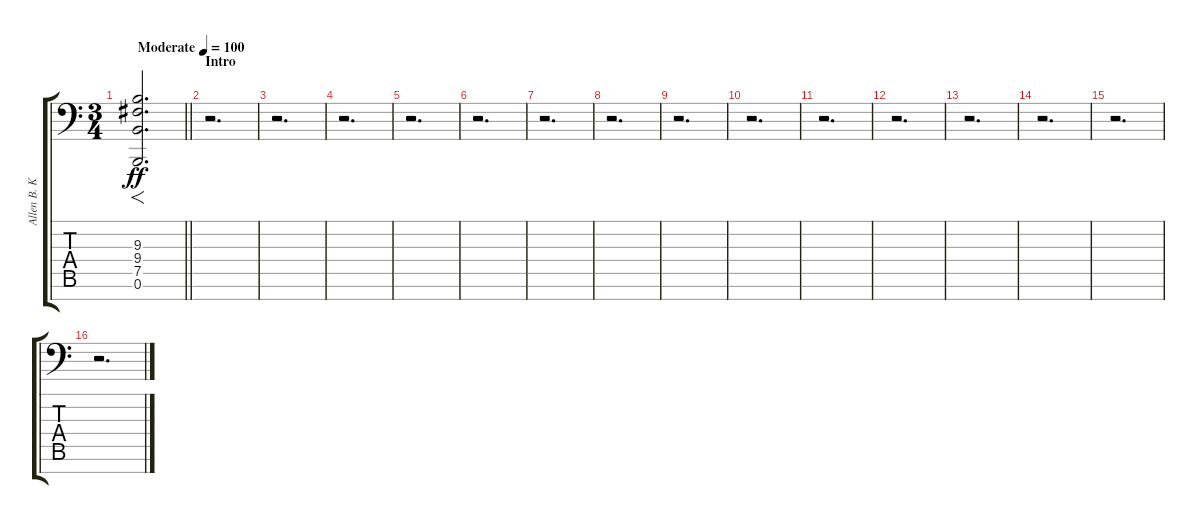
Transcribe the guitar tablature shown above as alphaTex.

\track ("Allen B. Konstanz (Piano)" "Allen B. K") {instrument brightacousticpiano}
\staff {score tabs}
\tuning (B3 Gb3 D3 A2 E2 B1 Gb1) {hide}
\ts (3 4)
\tempo (100 "Moderate")
\clef f4
\barLineRight lightlight
\ks c
(9.3 9.4 7.5 0.6).2{f d dy ff instrument brightacousticpiano} |
\section ("" "Intro")
r.2{d} |
r.2{d} |
r.2{d} |
r.2{d} |
r.2{d} |
r.2{d} |
r.2{d} |
r.2{d} |
r.2{d} |
r.2{d} |
r.2{d} |
r.2{d} |
r.2{d} |
r.2{d} |
r.2{d}
